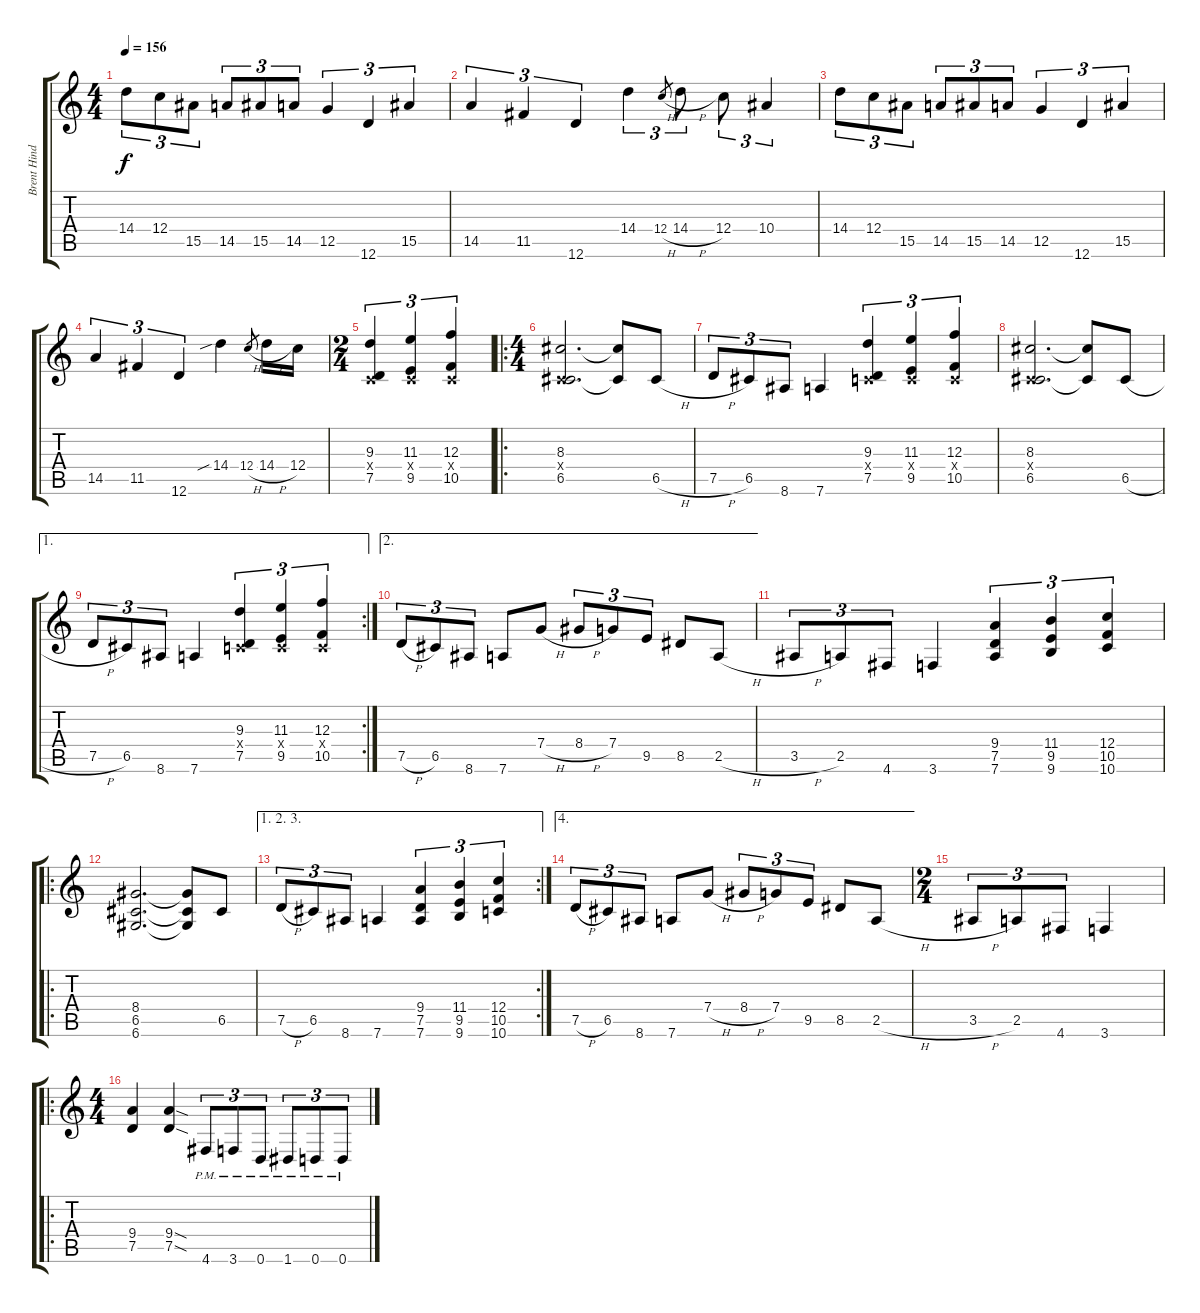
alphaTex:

\track ("Brent Hinds" "Brent Hind") {instrument distortionguitar}
\staff {score tabs}
\tuning (D4 A3 F3 C3 G2 D2) {hide}
\ts (4 4)
\tempo 156
\clef g2
\ks c
14.4.8{tu (3 2) dy f} 12.4.8{tu (3 2)} 15.5.8{tu (3 2)} 14.5.8{tu (3 2)} 15.5.8{tu (3 2)} 14.5.8{tu (3 2)} 12.5.4{tu (3 2)} 12.6.4{tu (3 2)} 15.5.4{tu (3 2)} |
14.5.4{tu (3 2)} 11.5.4{tu (3 2)} 12.6.4{tu (3 2)} 14.4.4{tu (3 2)} 12.4{h}.8{gr} 14.4{h}.8{tu (3 2)} 12.4.8{tu (3 2)} 10.4.4{tu (3 2)} |
14.4.8{tu (3 2)} 12.4.8{tu (3 2)} 15.5.8{tu (3 2)} 14.5.8{tu (3 2)} 15.5.8{tu (3 2)} 14.5.8{tu (3 2)} 12.5.4{tu (3 2)} 12.6.4{tu (3 2)} 15.5.4{tu (3 2)} |
14.5.4{tu (3 2)} 11.5.4{tu (3 2)} 12.6.4{tu (3 2)} 14.4{sib}.4 12.4{h}.8{gr} 14.4{h}.16 12.4.16 |
\ts (2 4)
(9.3 0.4{x} 7.5).4{tu (3 2)} (11.3 0.4{x} 9.5).4{tu (3 2)} (12.3 0.4{x} 10.5).4{tu (3 2)} |
\ro
\ts (4 4)
(8.3 0.4{x} 6.5).2{d} (8.3{t} 6.5{t}).8 6.5{h}.8 |
7.5{h}.8{tu (3 2)} 6.5.8{tu (3 2)} 8.6.8{tu (3 2)} 7.6.4 (9.3 0.4{x} 7.5).4{tu (3 2)} (11.3 0.4{x} 9.5).4{tu (3 2)} (12.3 0.4{x} 10.5).4{tu (3 2)} |
(8.3 0.4{x} 6.5).2{d} (8.3{t} 6.5{t}).8 6.5{h}.8 |
\ae 1
\rc 2
7.5{h}.8{tu (3 2)} 6.5.8{tu (3 2)} 8.6.8{tu (3 2)} 7.6.4 (9.3 0.4{x} 7.5).4{tu (3 2)} (11.3 0.4{x} 9.5).4{tu (3 2)} (12.3 0.4{x} 10.5).4{tu (3 2)} |
\ae 2
7.5{h}.8{tu (3 2)} 6.5.8{tu (3 2)} 8.6.8{tu (3 2)} 7.6.8 7.4{h}.8 8.4{h}.8{tu (3 2)} 7.4.8{tu (3 2)} 9.5.8{tu (3 2)} 8.5.8 2.5{h}.8 |
3.5{h}.8{tu (3 2)} 2.5.8{tu (3 2)} 4.6.8{tu (3 2)} 3.6.4 (9.4 7.5 7.6).4{tu (3 2)} (11.4 9.5 9.6).4{tu (3 2)} (12.4 10.5 10.6).4{tu (3 2)} |
\ro
(8.4 6.5 6.6).2{d} (8.4{t} 6.5{t} 6.6{t}).8 6.5.8 |
\ae (1 2 3)
\rc 2
7.5{h}.8{tu (3 2)} 6.5.8{tu (3 2)} 8.6.8{tu (3 2)} 7.6.4 (9.4 7.5 7.6).4{tu (3 2)} (11.4 9.5 9.6).4{tu (3 2)} (12.4 10.5 10.6).4{tu (3 2)} |
\ae 4
7.5{h}.8{tu (3 2)} 6.5.8{tu (3 2)} 8.6.8{tu (3 2)} 7.6.8 7.4{h}.8 8.4{h}.8{tu (3 2)} 7.4.8{tu (3 2)} 9.5.8{tu (3 2)} 8.5.8 2.5{h}.8 |
\ts (2 4)
3.5{h}.8{tu (3 2)} 2.5.8{tu (3 2)} 4.6.8{tu (3 2)} 3.6.4 |
\ro
\ts (4 4)
(9.4 7.5).4 (9.4{sod} 7.5{sod}).4 4.6{pm}.8{tu (3 2)} 3.6{pm}.8{tu (3 2)} 0.6{pm}.8{tu (3 2)} 1.6{pm}.8{tu (3 2)} 0.6{pm}.8{tu (3 2)} 0.6{pm}.8{tu (3 2)}
